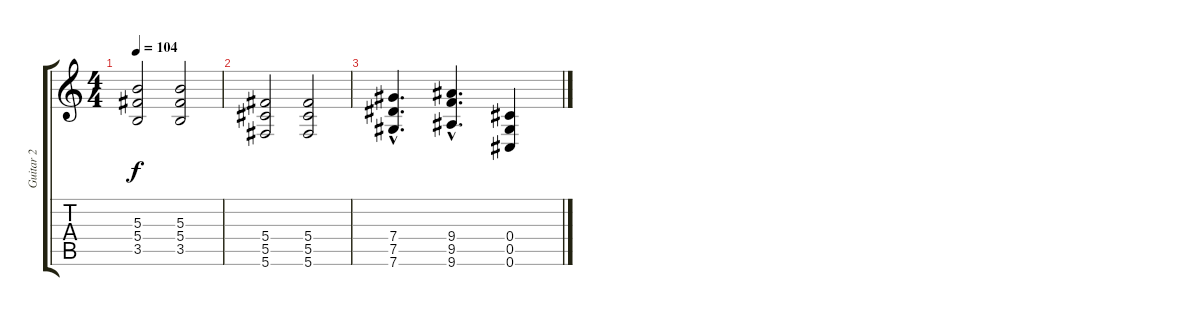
\track ("Guitar 2" "Guitar 2") {instrument distortionguitar}
\staff {score tabs}
\tuning (Eb4 Bb3 Gb3 Db3 Ab2 Db2) {hide}
\ts (4 4)
\tempo 104
\clef g2
\ks c
(5.3 5.4 3.5).2{dy f} (5.3 5.4 3.5).2 |
(5.4 5.5 5.6).2 (5.4 5.5 5.6).2 |
(7.4{hac} 7.5{hac} 7.6{hac}).4{d} (9.4{hac} 9.5{hac} 9.6{hac}).4{d} (0.4 0.5 0.6).4
